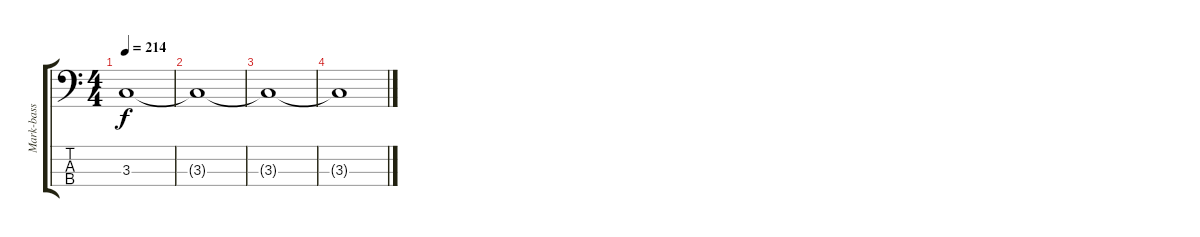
\track ("Mark-bass" "Mark-bass") {instrument electricbasspick}
\staff {score tabs}
\tuning (G2 D2 A1 E1) {hide}
\ts (4 4)
\tempo 214
\clef f4
\ks c
3.3.1{dy f} |
3.3{t}.1 |
3.3{t}.1 |
3.3{t}.1
